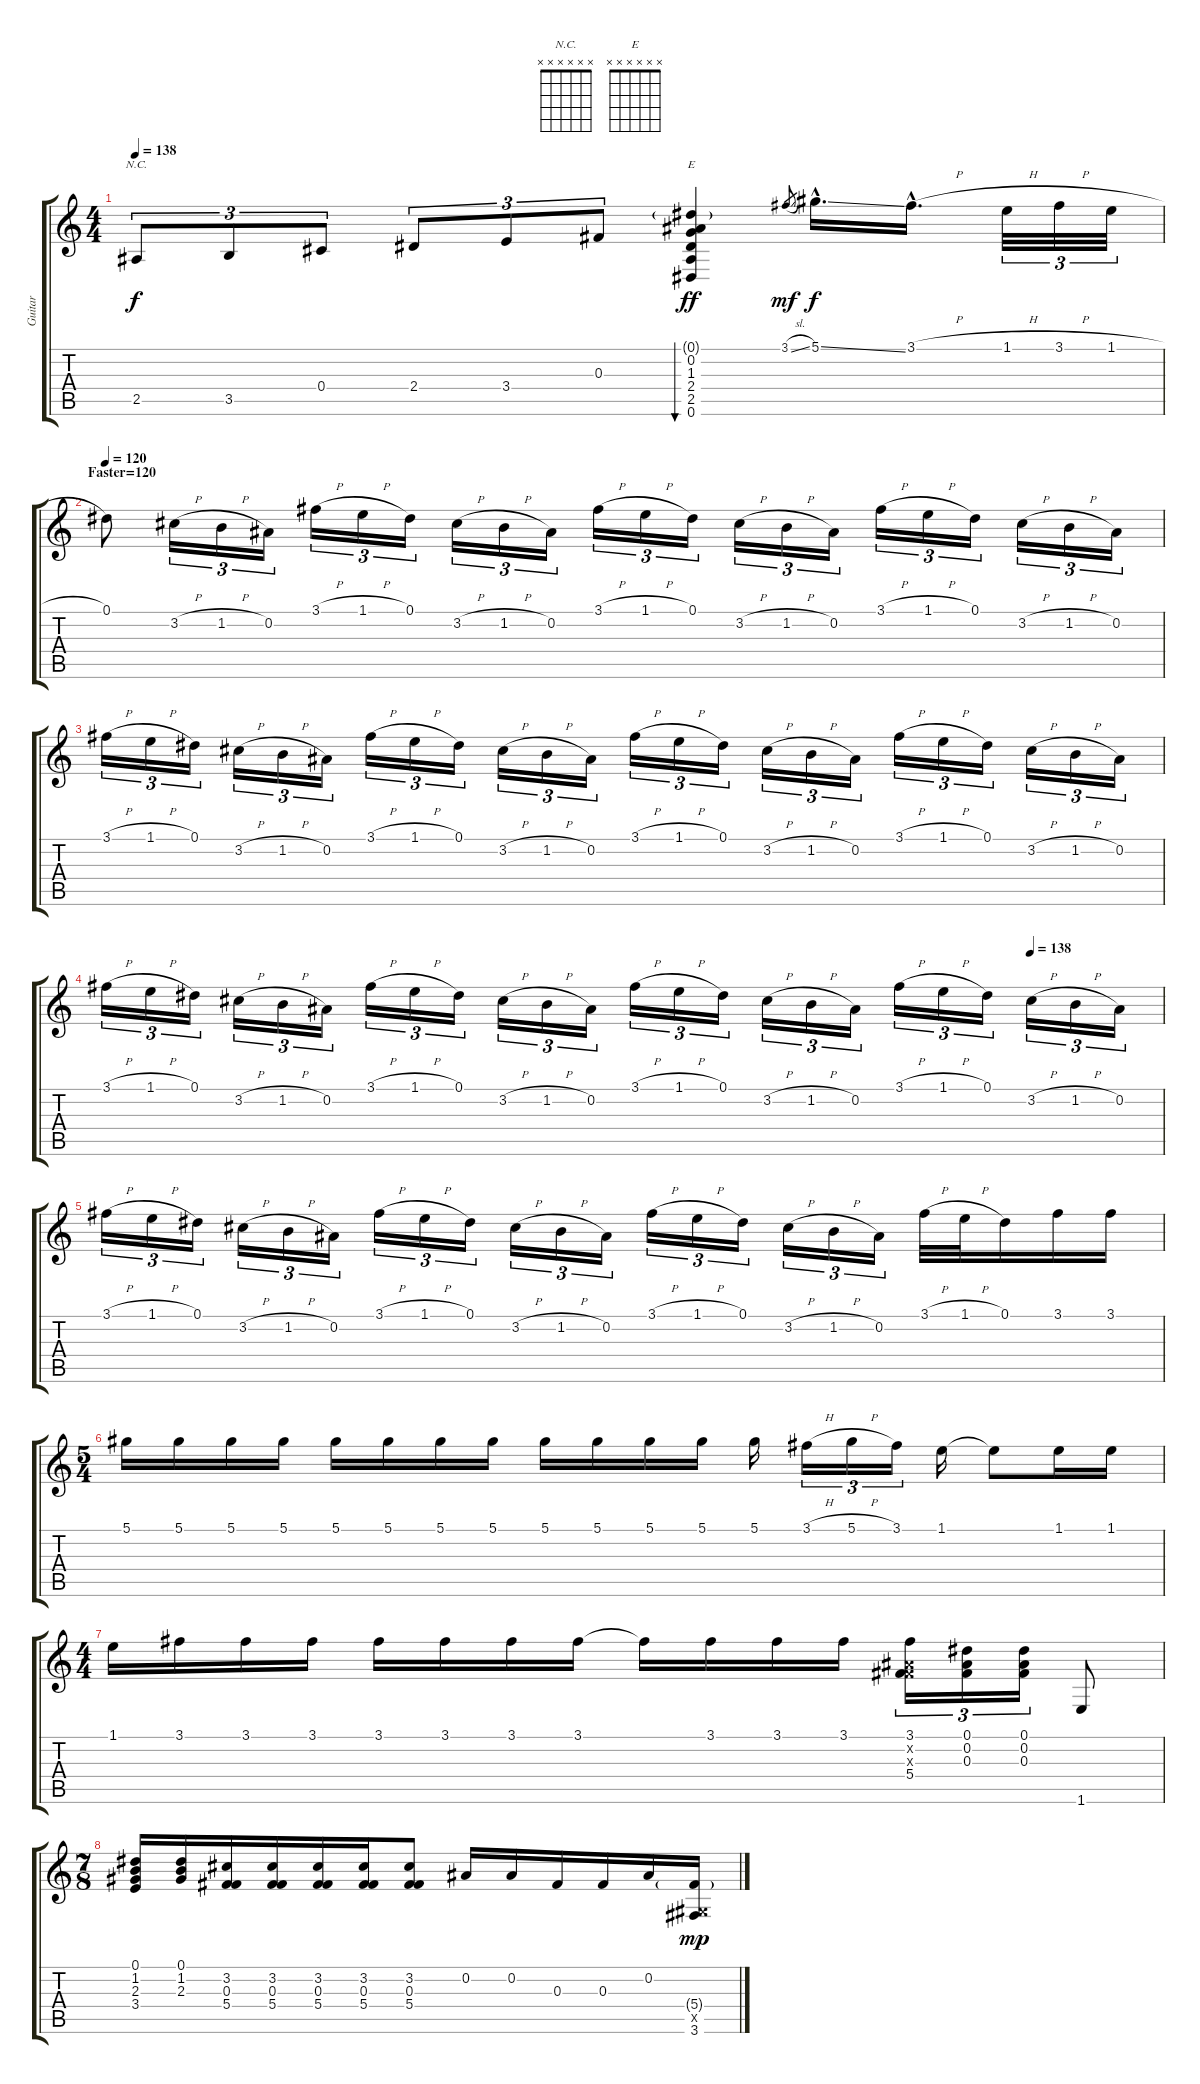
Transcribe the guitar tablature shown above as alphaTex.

\track ("Guitar" "Guitar") {instrument overdrivenguitar}
\staff {score tabs}
\tuning (Eb4 Bb3 Gb3 Db3 Ab2 Eb2) {hide}
\chord ("N.C." x x x x x x) {firstfret 0}
\chord ("E" x x x x x x) {firstfret 0}
\ts (4 4)
\tempo 138
\clef g2
\ks c
2.5.8{tu (3 2) ch "N.C." dy f} 3.5.8{tu (3 2)} 0.4.8{tu (3 2)} 2.4.8{tu (3 2)} 3.4.8{tu (3 2)} 0.3.8{tu (3 2)} (0.1{g} 0.2 1.3 2.4 2.5 0.6).4{bu 120 ch "E" dy ff} 3.1{sl}.8{gr dy mf} 5.1{ss hac}.16{d dy f} 3.1{h hac}.16{d} 1.1{h}.32{tu (3 2)} 3.1{h}.32{tu (3 2)} 1.1{h}.32{tu (3 2)} |
\section ("" "Faster=120")
\tempo 120
0.1.8 3.2{h}.16{tu (3 2)} 1.2{h}.16{tu (3 2)} 0.2.16{tu (3 2)} 3.1{h}.16{tu (3 2)} 1.1{h}.16{tu (3 2)} 0.1.16{tu (3 2)} 3.2{h}.16{tu (3 2)} 1.2{h}.16{tu (3 2)} 0.2.16{tu (3 2)} 3.1{h}.16{tu (3 2)} 1.1{h}.16{tu (3 2)} 0.1.16{tu (3 2)} 3.2{h}.16{tu (3 2)} 1.2{h}.16{tu (3 2)} 0.2.16{tu (3 2)} 3.1{h}.16{tu (3 2)} 1.1{h}.16{tu (3 2)} 0.1.16{tu (3 2)} 3.2{h}.16{tu (3 2)} 1.2{h}.16{tu (3 2)} 0.2.16{tu (3 2)} |
3.1{h}.16{tu (3 2)} 1.1{h}.16{tu (3 2)} 0.1.16{tu (3 2)} 3.2{h}.16{tu (3 2)} 1.2{h}.16{tu (3 2)} 0.2.16{tu (3 2)} 3.1{h}.16{tu (3 2)} 1.1{h}.16{tu (3 2)} 0.1.16{tu (3 2)} 3.2{h}.16{tu (3 2)} 1.2{h}.16{tu (3 2)} 0.2.16{tu (3 2)} 3.1{h}.16{tu (3 2)} 1.1{h}.16{tu (3 2)} 0.1.16{tu (3 2)} 3.2{h}.16{tu (3 2)} 1.2{h}.16{tu (3 2)} 0.2.16{tu (3 2)} 3.1{h}.16{tu (3 2)} 1.1{h}.16{tu (3 2)} 0.1.16{tu (3 2)} 3.2{h}.16{tu (3 2)} 1.2{h}.16{tu (3 2)} 0.2.16{tu (3 2)} |
\tempo (138 0.875)
3.1{h}.16{tu (3 2)} 1.1{h}.16{tu (3 2)} 0.1.16{tu (3 2)} 3.2{h}.16{tu (3 2)} 1.2{h}.16{tu (3 2)} 0.2.16{tu (3 2)} 3.1{h}.16{tu (3 2)} 1.1{h}.16{tu (3 2)} 0.1.16{tu (3 2)} 3.2{h}.16{tu (3 2)} 1.2{h}.16{tu (3 2)} 0.2.16{tu (3 2)} 3.1{h}.16{tu (3 2)} 1.1{h}.16{tu (3 2)} 0.1.16{tu (3 2)} 3.2{h}.16{tu (3 2)} 1.2{h}.16{tu (3 2)} 0.2.16{tu (3 2)} 3.1{h}.16{tu (3 2)} 1.1{h}.16{tu (3 2)} 0.1.16{tu (3 2)} 3.2{h}.16{tu (3 2)} 1.2{h}.16{tu (3 2)} 0.2.16{tu (3 2)} |
3.1{h}.16{tu (3 2)} 1.1{h}.16{tu (3 2)} 0.1.16{tu (3 2)} 3.2{h}.16{tu (3 2)} 1.2{h}.16{tu (3 2)} 0.2.16{tu (3 2)} 3.1{h}.16{tu (3 2)} 1.1{h}.16{tu (3 2)} 0.1.16{tu (3 2)} 3.2{h}.16{tu (3 2)} 1.2{h}.16{tu (3 2)} 0.2.16{tu (3 2)} 3.1{h}.16{tu (3 2)} 1.1{h}.16{tu (3 2)} 0.1.16{tu (3 2)} 3.2{h}.16{tu (3 2)} 1.2{h}.16{tu (3 2)} 0.2.16{tu (3 2)} 3.1{h}.32 1.1{h}.32 0.1.16 3.1.16 3.1.16 |
\ts (5 4)
5.1.16 5.1.16 5.1.16 5.1.16 5.1.16 5.1.16 5.1.16 5.1.16 5.1.16 5.1.16 5.1.16 5.1.16 5.1.16 3.1{h}.16{tu (3 2)} 5.1{h}.16{tu (3 2)} 3.1.16{tu (3 2)} 1.1.16 1.1{t}.8 1.1.16 1.1.16 |
\ts (4 4)
1.1.16 3.1.16 3.1.16 3.1.16 3.1.16 3.1.16 3.1.16 3.1.16 3.1{t}.16 3.1.16 3.1.16 3.1.16 (3.1 0.2{x} 0.3{x} 5.4).16{tu (3 2)} (0.1 0.2 0.3).16{tu (3 2)} (0.1 0.2 0.3).16{tu (3 2)} 1.6.8 |
\ts (7 8)
(0.1 1.2 2.3 3.4).16 (0.1 1.2 2.3).16 (3.2 0.3 5.4).16 (3.2 0.3 5.4).16 (3.2 0.3 5.4).16 (3.2 0.3 5.4).16 (3.2 0.3 5.4).8 0.2.16 0.2.16 0.3.16 0.3.16 0.2.16 (5.4{g} 0.5{x} 3.6).16{dy mp}
